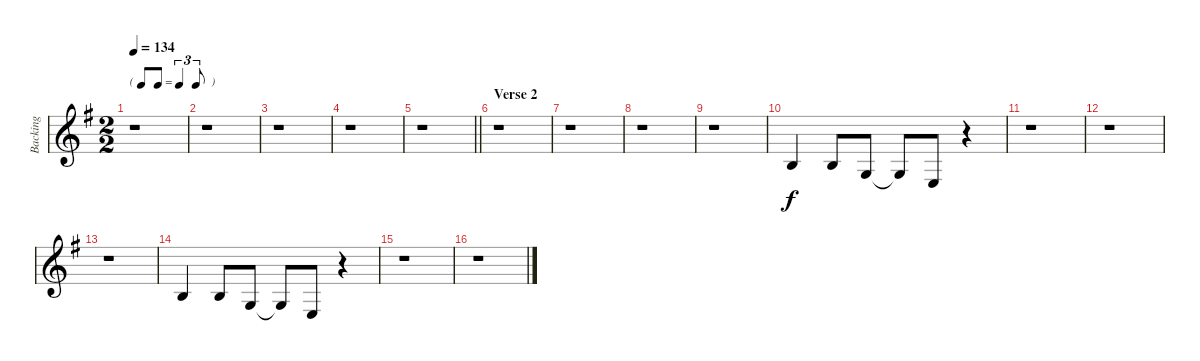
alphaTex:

\track ("Backing" "Backing") {instrument clarinet}
\staff {score}
\tuning (E4 B3 G3 D3 A2 E2) {hide}
\ts (2 2)
\tf triplet8th
\tempo 134
\clef g2
\ks g
r.1{dy f} |
r.1 |
r.1 |
r.1 |
\barLineRight lightlight
r.1 |
\section ("" "Verse 2")
r.1 |
r.1 |
r.1 |
r.1 |
0.2.4 0.2.8 0.3.8 0.3{t}.8 2.4.8 r.4 |
r.1 |
r.1 |
r.1 |
0.2.4 0.2.8 0.3.8 0.3{t}.8 2.4.8 r.4 |
r.1 |
r.1
